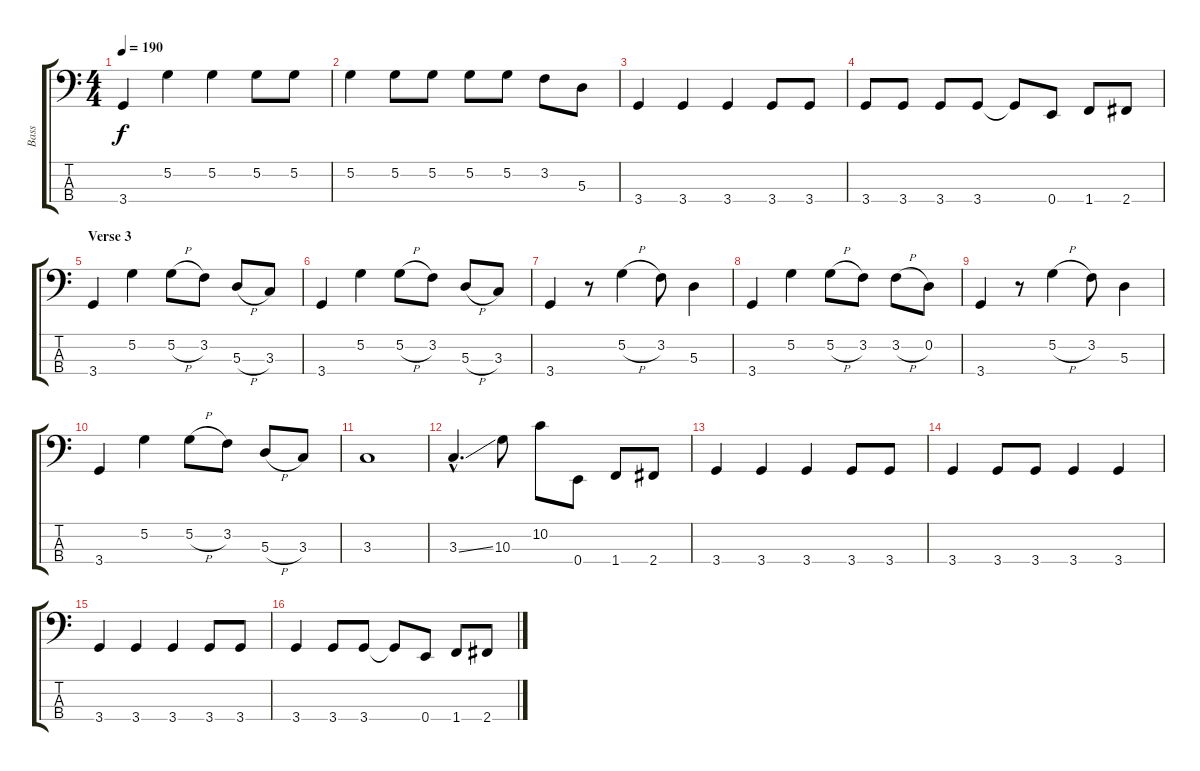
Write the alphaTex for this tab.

\track ("Bass" "Bass") {instrument electricbassfinger}
\staff {score tabs}
\tuning (G2 D2 A1 E1) {hide}
\ts (4 4)
\tempo 190
\clef f4
\ks c
3.4.4{dy f} 5.2.4 5.2.4 5.2.8 5.2.8 |
5.2.4 5.2.8 5.2.8 5.2.8 5.2.8 3.2.8 5.3.8 |
3.4.4 3.4.4 3.4.4 3.4.8 3.4.8 |
3.4.8 3.4.8 3.4.8 3.4.8 3.4{t}.8 0.4.8 1.4.8 2.4.8 |
\section ("" "Verse 3")
3.4.4 5.2.4 5.2{h}.8 3.2.8 5.3{h}.8 3.3.8 |
3.4.4 5.2.4 5.2{h}.8 3.2.8 5.3{h}.8 3.3.8 |
3.4.4 r.8 5.2{h}.4 3.2.8 5.3.4 |
3.4.4 5.2.4 5.2{h}.8 3.2.8 3.2{h}.8 0.2.8 |
3.4.4 r.8 5.2{h}.4 3.2.8 5.3.4 |
3.4.4 5.2.4 5.2{h}.8 3.2.8 5.3{h}.8 3.3.8 |
3.3.1 |
3.3{ss hac}.4{d} 10.3.8 10.2.8 0.4.8 1.4.8 2.4.8 |
3.4.4 3.4.4 3.4.4 3.4.8 3.4.8 |
3.4.4 3.4.8 3.4.8 3.4.4 3.4.4 |
3.4.4 3.4.4 3.4.4 3.4.8 3.4.8 |
3.4.4 3.4.8 3.4.8 3.4{t}.8 0.4.8 1.4.8 2.4.8
